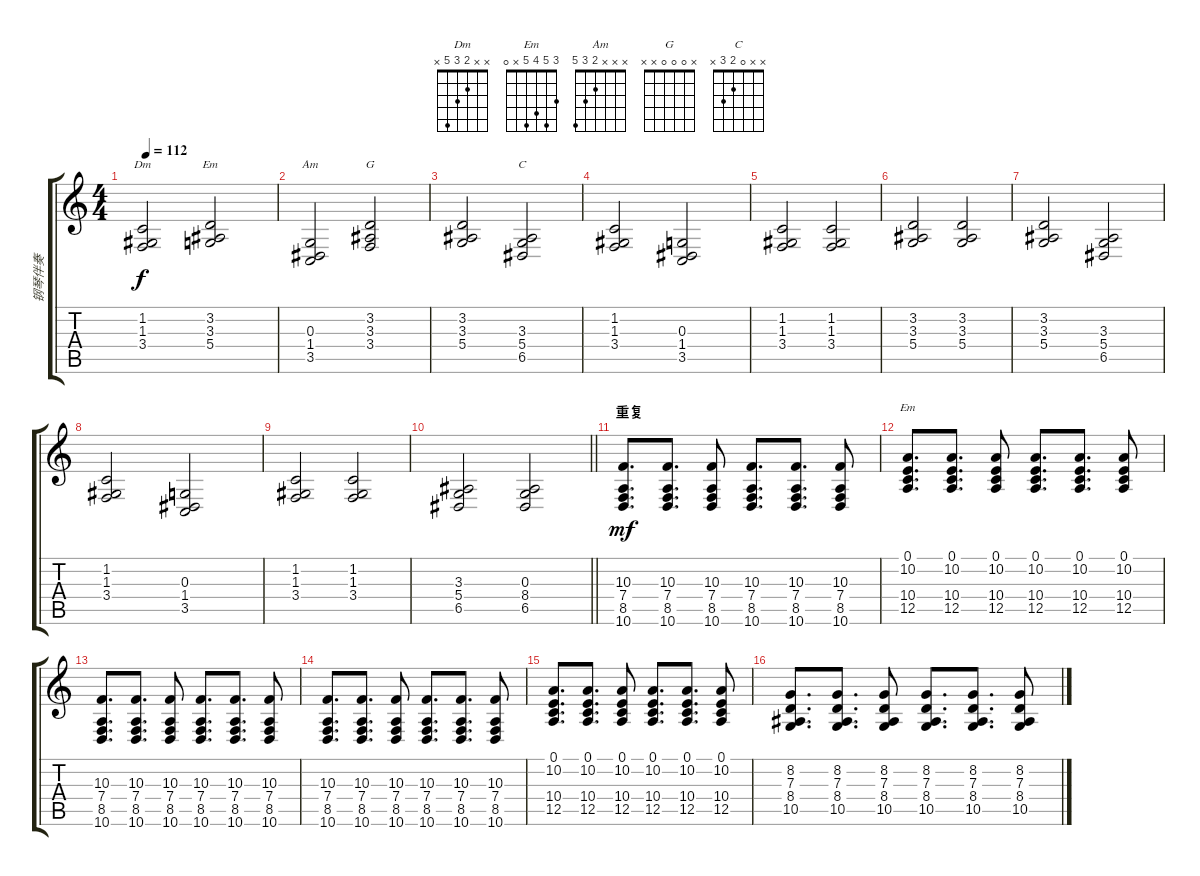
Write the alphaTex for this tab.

\track ("钢琴伴奏" "钢琴伴奏") {instrument acousticgrandpiano}
\staff {score tabs}
\tuning (E4 B3 G3 D3 A2 E2) {hide}
\chord ("Dm" x x 2 3 5 x)
\chord ("Em" x 0 0 2 x x)
\chord ("Am" x x x 2 3 5)
\chord ("G" x 0 0 0 x x)
\chord ("C" x x 0 2 3 x)
\chord ("Em" 3 5 4 5 x 0)
\ts (4 4)
\tempo 112
\clef g2
\ks c
(1.2 1.3 3.4).2{ch "Dm" dy f} (3.2 3.3 5.4).2{ch "Em"} |
(0.3 1.4 3.5).2{ch "Am"} (3.2 3.3 3.4).2{ch "G"} |
(3.2 3.3 5.4).2 (3.3 5.4 6.5).2{ch "C"} |
(1.2 1.3 3.4).2 (0.3 1.4 3.5).2 |
(1.2 1.3 3.4).2 (1.2 1.3 3.4).2 |
(3.2 3.3 5.4).2 (3.2 3.3 5.4).2 |
(3.2 3.3 5.4).2 (3.3 5.4 6.5).2 |
(1.2 1.3 3.4).2 (0.3 1.4 3.5).2 |
(1.2 1.3 3.4).2 (1.2 1.3 3.4).2 |
\barLineRight lightlight
(3.3 5.4 6.5).2 (0.3 8.4 6.5).2 |
\section ("" "重复")
(10.3 7.4 8.5 10.6).8{d dy mf} (10.3 7.4 8.5 10.6).8{d} (10.3 7.4 8.5 10.6).8 (10.3 7.4 8.5 10.6).8{d} (10.3 7.4 8.5 10.6).8{d} (10.3 7.4 8.5 10.6).8 |
(0.1 10.2 10.4 12.5).8{d ch "Em"} (0.1 10.2 10.4 12.5).8{d} (0.1 10.2 10.4 12.5).8 (0.1 10.2 10.4 12.5).8{d} (0.1 10.2 10.4 12.5).8{d} (0.1 10.2 10.4 12.5).8 |
(10.3 7.4 8.5 10.6).8{d} (10.3 7.4 8.5 10.6).8{d} (10.3 7.4 8.5 10.6).8 (10.3 7.4 8.5 10.6).8{d} (10.3 7.4 8.5 10.6).8{d} (10.3 7.4 8.5 10.6).8 |
(10.3 7.4 8.5 10.6).8{d} (10.3 7.4 8.5 10.6).8{d} (10.3 7.4 8.5 10.6).8 (10.3 7.4 8.5 10.6).8{d} (10.3 7.4 8.5 10.6).8{d} (10.3 7.4 8.5 10.6).8 |
(0.1 10.2 10.4 12.5).8{d} (0.1 10.2 10.4 12.5).8{d} (0.1 10.2 10.4 12.5).8 (0.1 10.2 10.4 12.5).8{d} (0.1 10.2 10.4 12.5).8{d} (0.1 10.2 10.4 12.5).8 |
(8.2 7.3 8.4 10.5).8{d} (8.2 7.3 8.4 10.5).8{d} (8.2 7.3 8.4 10.5).8 (8.2 7.3 8.4 10.5).8{d} (8.2 7.3 8.4 10.5).8{d} (8.2 7.3 8.4 10.5).8
